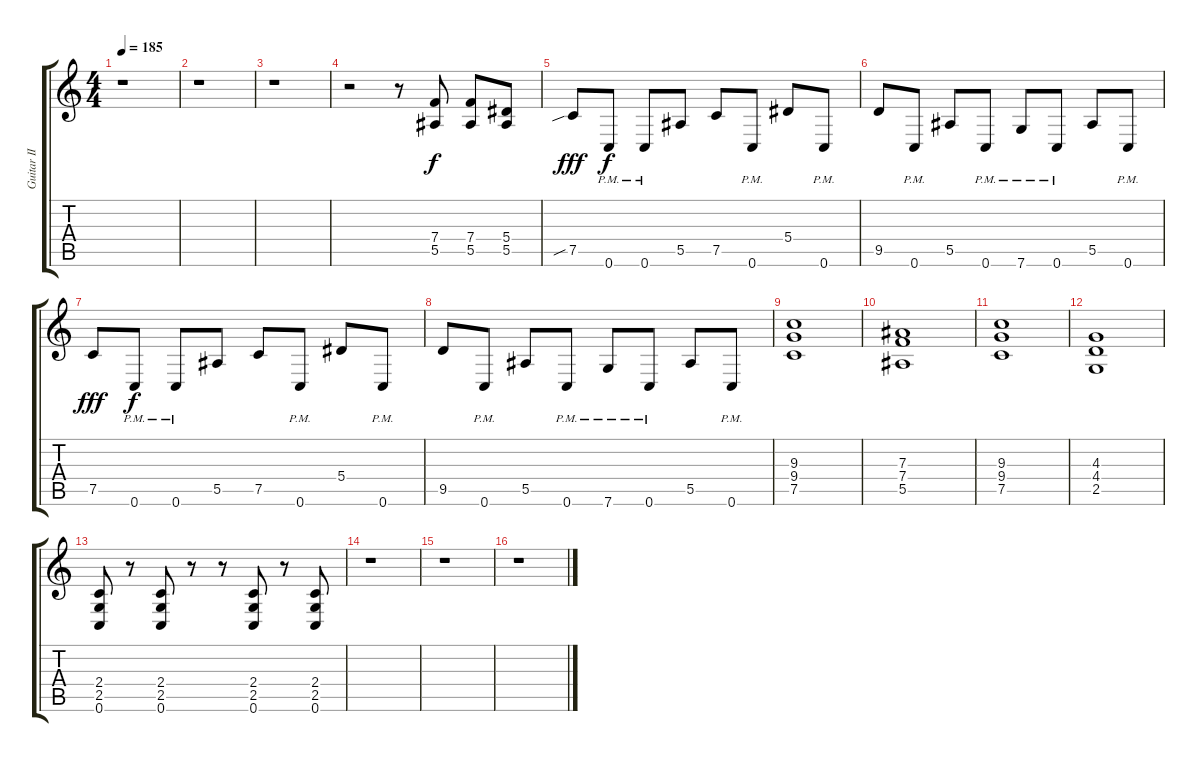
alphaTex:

\track ("Guitar II" "Guitar II") {instrument distortionguitar}
\staff {score tabs}
\tuning (C4 G3 Eb3 Bb2 F2 C2) {hide}
\ts (4 4)
\tempo 185
\clef g2
\ks c
r.1{dy f} |
r.1 |
r.1 |
r.2 r.8 (7.4 5.5).8 (7.4 5.5).8 (5.4 5.5).8 |
7.5{sib}.8{dy fff volume 16} 0.6{pm}.8{dy f} 0.6{pm}.8 5.5.8 7.5.8 0.6{pm}.8 5.4.8 0.6{pm}.8 |
9.5.8 0.6{pm}.8 5.5.8 0.6{pm}.8 7.6{pm}.8 0.6{pm}.8 5.5.8 0.6{pm}.8 |
7.5.8{dy fff} 0.6{pm}.8{dy f} 0.6{pm}.8 5.5.8 7.5.8 0.6{pm}.8 5.4.8 0.6{pm}.8 |
9.5.8 0.6{pm}.8 5.5.8 0.6{pm}.8 7.6{pm}.8 0.6{pm}.8 5.5.8 0.6{pm}.8 |
(9.3 9.4 7.5).1{volume 13} |
(7.3 7.4 5.5).1 |
(9.3 9.4 7.5).1 |
(4.3 4.4 2.5).1 |
(2.4 2.5 0.6).8 r.8 (2.4 2.5 0.6).8 r.8 r.8 (2.4 2.5 0.6).8 r.8 (2.4 2.5 0.6).8 |
r.1 |
r.1 |
r.1
